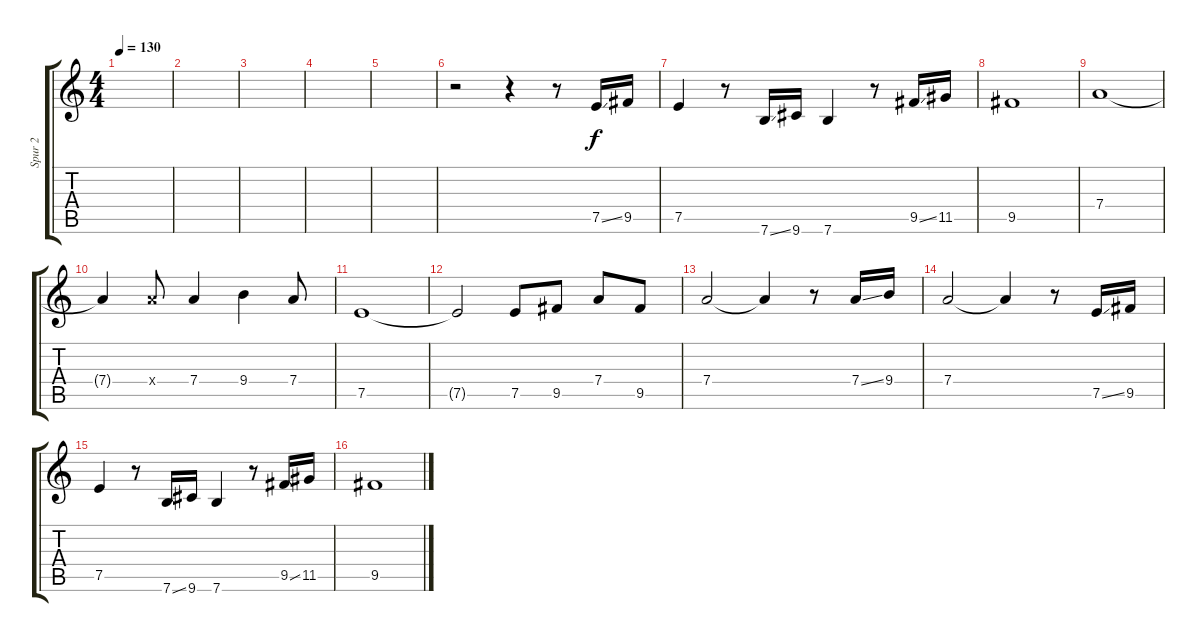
\track ("Spur 2" "Spur 2") {instrument distortionguitar}
\staff {score tabs}
\tuning (E4 B3 G3 D3 A2 E2) {hide}
\ts (4 4)
\tempo 130
\clef g2
\ks c
|
|
|
|
|
r.2 r.4 r.8 7.5{ss}.16 9.5.16 |
7.5.4 r.8 7.6{ss}.16 9.6.16 7.6.4 r.8 9.5{ss}.16 11.5.16 |
9.5.1 |
7.4.1 |
7.4{t}.4 7.4{x}.8 7.4.4 9.4.4 7.4.8 |
7.5.1 |
7.5{t}.2 7.5.8 9.5.8 7.4.8 9.5.8 |
7.4.2 7.4{t}.4 r.8 7.4{ss}.16 9.4.16 |
7.4.2 7.4{t}.4 r.8 7.5{ss}.16 9.5.16 |
7.5.4 r.8 7.6{ss}.16 9.6.16 7.6.4 r.8 9.5{ss}.16 11.5.16 |
9.5.1
